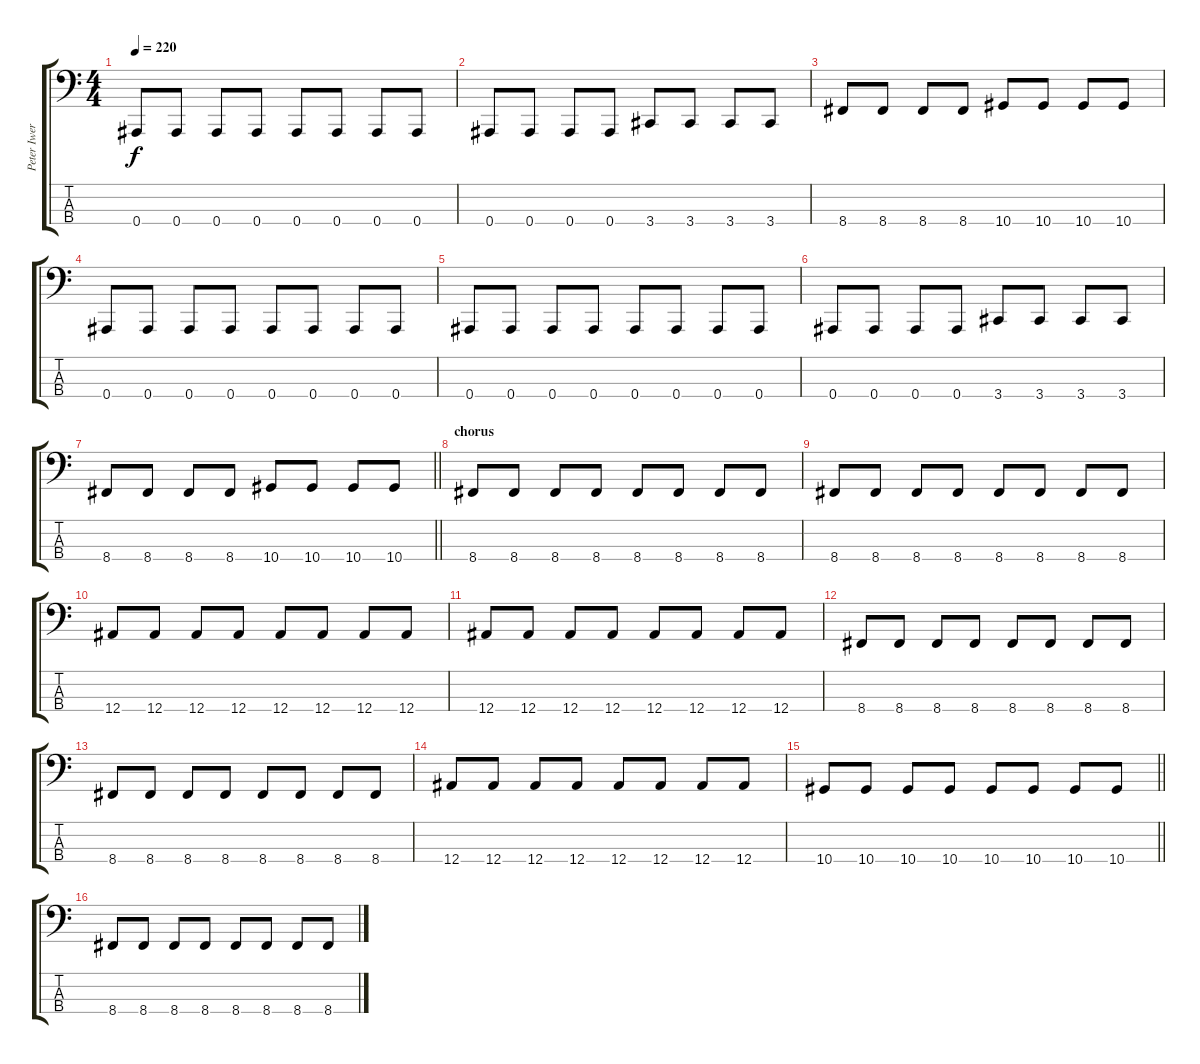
\track ("Peter Iwers" "Peter Iwer") {instrument electricbasspick}
\staff {score tabs}
\tuning (Eb2 Bb1 F1 Bb0) {hide}
\ts (4 4)
\tempo 220
\clef f4
\ks c
0.4.8{dy f} 0.4.8 0.4.8 0.4.8 0.4.8 0.4.8 0.4.8 0.4.8 |
0.4.8 0.4.8 0.4.8 0.4.8 3.4.8 3.4.8 3.4.8 3.4.8 |
8.4.8 8.4.8 8.4.8 8.4.8 10.4.8 10.4.8 10.4.8 10.4.8 |
0.4.8 0.4.8 0.4.8 0.4.8 0.4.8 0.4.8 0.4.8 0.4.8 |
0.4.8 0.4.8 0.4.8 0.4.8 0.4.8 0.4.8 0.4.8 0.4.8 |
0.4.8 0.4.8 0.4.8 0.4.8 3.4.8 3.4.8 3.4.8 3.4.8 |
\barLineRight lightlight
8.4.8 8.4.8 8.4.8 8.4.8 10.4.8 10.4.8 10.4.8 10.4.8 |
\section ("" "chorus")
8.4.8 8.4.8 8.4.8 8.4.8 8.4.8 8.4.8 8.4.8 8.4.8 |
8.4.8 8.4.8 8.4.8 8.4.8 8.4.8 8.4.8 8.4.8 8.4.8 |
12.4.8 12.4.8 12.4.8 12.4.8 12.4.8 12.4.8 12.4.8 12.4.8 |
12.4.8 12.4.8 12.4.8 12.4.8 12.4.8 12.4.8 12.4.8 12.4.8 |
8.4.8 8.4.8 8.4.8 8.4.8 8.4.8 8.4.8 8.4.8 8.4.8 |
8.4.8 8.4.8 8.4.8 8.4.8 8.4.8 8.4.8 8.4.8 8.4.8 |
12.4.8 12.4.8 12.4.8 12.4.8 12.4.8 12.4.8 12.4.8 12.4.8 |
\barLineRight lightlight
10.4.8 10.4.8 10.4.8 10.4.8 10.4.8 10.4.8 10.4.8 10.4.8 |
8.4.8 8.4.8 8.4.8 8.4.8 8.4.8 8.4.8 8.4.8 8.4.8
